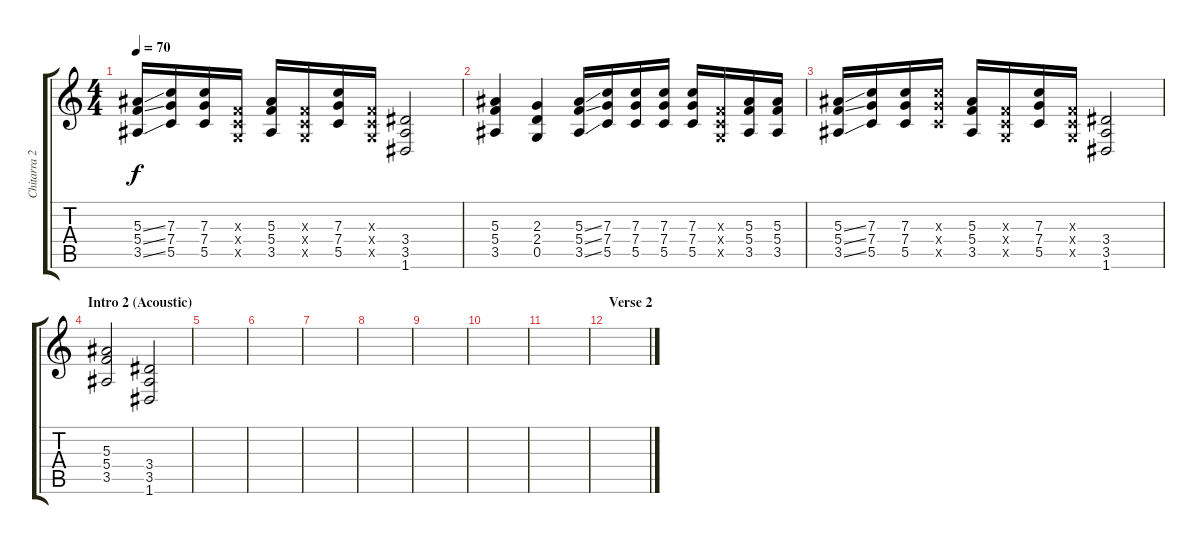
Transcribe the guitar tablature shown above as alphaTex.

\track ("Chitarra 2" "Chitarra 2") {instrument distortionguitar}
\staff {score tabs}
\tuning (D4 A3 F3 C3 G2 D2) {hide}
\ts (4 4)
\tempo 70
\clef g2
\ks c
(5.3{ss} 5.4{ss} 3.5{ss}).16{dy f} (7.3 7.4 5.5).16 (7.3 7.4 5.5).16 (0.3{x} 0.4{x} 0.5{x}).16 (5.3 5.4 3.5).16 (0.3{x} 0.4{x} 0.5{x}).16 (7.3 7.4 5.5).16 (0.3{x} 0.4{x} 0.5{x}).16 (3.4 3.5 1.6).2 |
(5.3 5.4 3.5).4 (2.3 2.4 0.5).4 (5.3{ss} 5.4{ss} 3.5{ss}).16 (7.3 7.4 5.5).16 (7.3 7.4 5.5).16 (7.3 7.4 5.5).16 (7.3 7.4 5.5).16 (0.3{x} 0.4{x} 0.5{x}).16 (5.3 5.4 3.5).16 (5.3 5.4 3.5).16 |
(5.3{ss} 5.4{ss} 3.5{ss}).16 (7.3 7.4 5.5).16 (7.3 7.4 5.5).16 (7.3{x} 7.4{x} 5.5{x}).16 (5.3 5.4 3.5).16 (0.3{x} 0.4{x} 0.5{x}).16 (7.3 7.4 5.5).16 (0.3{x} 0.4{x} 0.5{x}).16 (3.4 3.5 1.6).2 |
\section ("" "Intro 2 (Acoustic)")
(5.3 5.4 3.5).2 (3.4 3.5 1.6).2 |
|
|
|
|
|
|
|
\section ("" "Verse 2")
